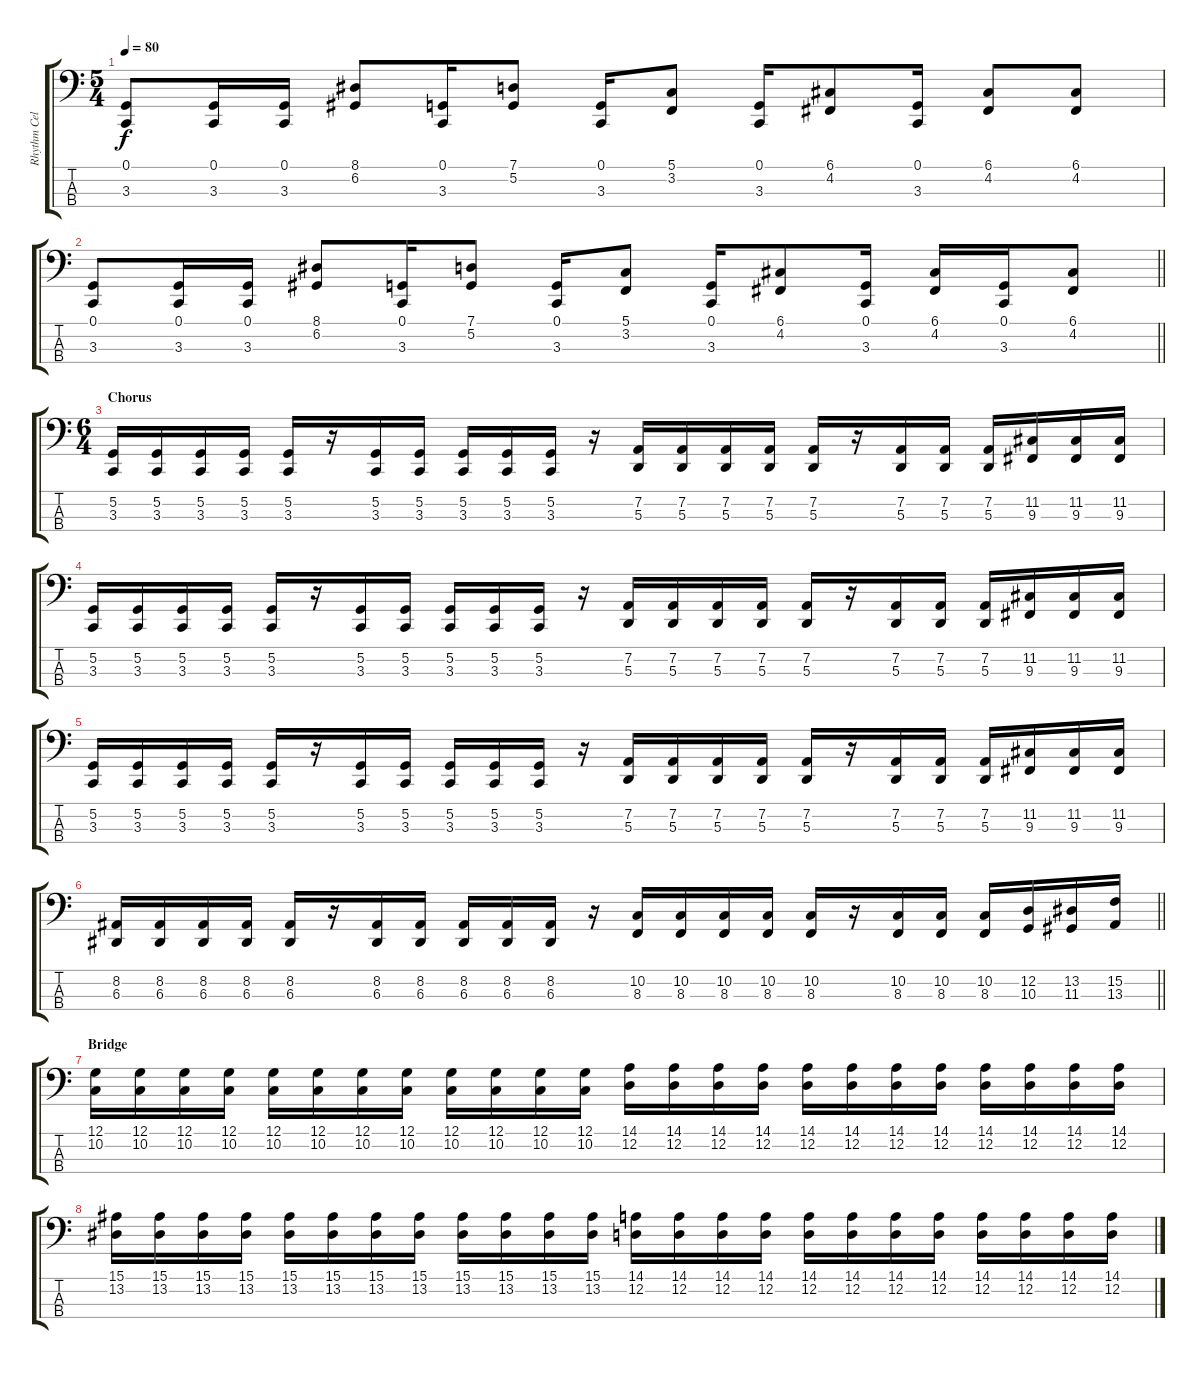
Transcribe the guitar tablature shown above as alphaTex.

\track ("Rhythm Cello" "Rhythm Cel") {instrument cello}
\staff {score tabs}
\tuning (G2 D2 A1 D1) {hide}
\ts (5 4)
\tempo 80
\clef f4
\ks c
(0.1 3.3).8{dy f} (0.1 3.3).16 (0.1 3.3).16 (8.1 6.2).8 (0.1 3.3).16 (7.1 5.2).8 (0.1 3.3).16 (5.1 3.2).8 (0.1 3.3).16 (6.1 4.2).8 (0.1 3.3).16 (6.1 4.2).8 (6.1 4.2).8 |
\barLineRight lightlight
(0.1 3.3).8 (0.1 3.3).16 (0.1 3.3).16 (8.1 6.2).8 (0.1 3.3).16 (7.1 5.2).8 (0.1 3.3).16 (5.1 3.2).8 (0.1 3.3).16 (6.1 4.2).8 (0.1 3.3).16 (6.1 4.2).16 (0.1 3.3).16 (6.1 4.2).8 |
\ts (6 4)
\section ("" "Chorus")
(5.2 3.3).16 (5.2 3.3).16 (5.2 3.3).16 (5.2 3.3).16 (5.2 3.3).16 r.16 (5.2 3.3).16 (5.2 3.3).16 (5.2 3.3).16 (5.2 3.3).16 (5.2 3.3).16 r.16 (7.2 5.3).16 (7.2 5.3).16 (7.2 5.3).16 (7.2 5.3).16 (7.2 5.3).16 r.16 (7.2 5.3).16 (7.2 5.3).16 (7.2 5.3).16 (11.2 9.3).16 (11.2 9.3).16 (11.2 9.3).16 |
(5.2 3.3).16 (5.2 3.3).16 (5.2 3.3).16 (5.2 3.3).16 (5.2 3.3).16 r.16 (5.2 3.3).16 (5.2 3.3).16 (5.2 3.3).16 (5.2 3.3).16 (5.2 3.3).16 r.16 (7.2 5.3).16 (7.2 5.3).16 (7.2 5.3).16 (7.2 5.3).16 (7.2 5.3).16 r.16 (7.2 5.3).16 (7.2 5.3).16 (7.2 5.3).16 (11.2 9.3).16 (11.2 9.3).16 (11.2 9.3).16 |
(5.2 3.3).16 (5.2 3.3).16 (5.2 3.3).16 (5.2 3.3).16 (5.2 3.3).16 r.16 (5.2 3.3).16 (5.2 3.3).16 (5.2 3.3).16 (5.2 3.3).16 (5.2 3.3).16 r.16 (7.2 5.3).16 (7.2 5.3).16 (7.2 5.3).16 (7.2 5.3).16 (7.2 5.3).16 r.16 (7.2 5.3).16 (7.2 5.3).16 (7.2 5.3).16 (11.2 9.3).16 (11.2 9.3).16 (11.2 9.3).16 |
\barLineRight lightlight
(8.2 6.3).16 (8.2 6.3).16 (8.2 6.3).16 (8.2 6.3).16 (8.2 6.3).16 r.16 (8.2 6.3).16 (8.2 6.3).16 (8.2 6.3).16 (8.2 6.3).16 (8.2 6.3).16 r.16 (10.2 8.3).16 (10.2 8.3).16 (10.2 8.3).16 (10.2 8.3).16 (10.2 8.3).16 r.16 (10.2 8.3).16 (10.2 8.3).16 (10.2 8.3).16 (12.2 10.3).16 (13.2 11.3).16 (15.2 13.3).16 |
\section ("" "Bridge")
(12.1 10.2).16 (12.1 10.2).16 (12.1 10.2).16 (12.1 10.2).16 (12.1 10.2).16 (12.1 10.2).16 (12.1 10.2).16 (12.1 10.2).16 (12.1 10.2).16 (12.1 10.2).16 (12.1 10.2).16 (12.1 10.2).16 (14.1 12.2).16 (14.1 12.2).16 (14.1 12.2).16 (14.1 12.2).16 (14.1 12.2).16 (14.1 12.2).16 (14.1 12.2).16 (14.1 12.2).16 (14.1 12.2).16 (14.1 12.2).16 (14.1 12.2).16 (14.1 12.2).16 |
(15.1 13.2).16 (15.1 13.2).16 (15.1 13.2).16 (15.1 13.2).16 (15.1 13.2).16 (15.1 13.2).16 (15.1 13.2).16 (15.1 13.2).16 (15.1 13.2).16 (15.1 13.2).16 (15.1 13.2).16 (15.1 13.2).16 (14.1 12.2).16 (14.1 12.2).16 (14.1 12.2).16 (14.1 12.2).16 (14.1 12.2).16 (14.1 12.2).16 (14.1 12.2).16 (14.1 12.2).16 (14.1 12.2).16 (14.1 12.2).16 (14.1 12.2).16 (14.1 12.2).16
